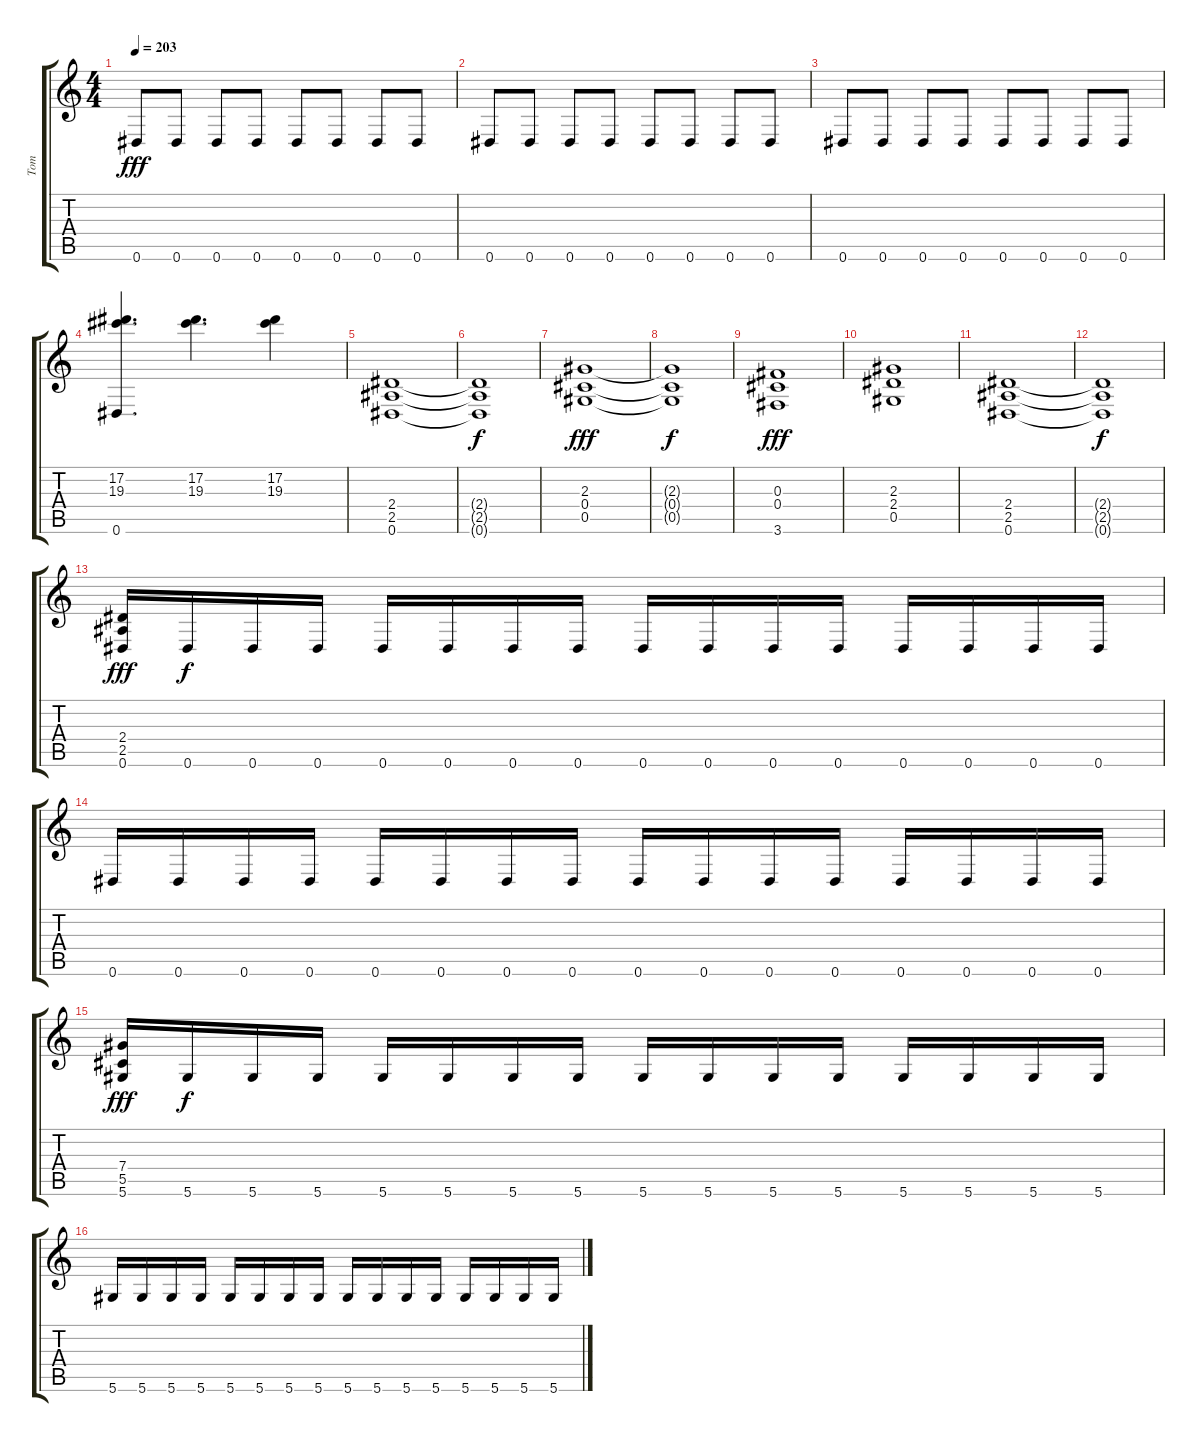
\track ("Tom" "Tom") {instrument distortionguitar}
\staff {score tabs}
\tuning (Eb4 Bb3 Gb3 Db3 Ab2 Eb2) {hide}
\ts (4 4)
\tempo 203
\clef g2
\ks c
0.6.8{dy fff} 0.6.8 0.6.8 0.6.8 0.6.8 0.6.8 0.6.8 0.6.8 |
0.6.8 0.6.8 0.6.8 0.6.8 0.6.8 0.6.8 0.6.8 0.6.8 |
0.6.8 0.6.8 0.6.8 0.6.8 0.6.8 0.6.8 0.6.8 0.6.8 |
(17.2 19.3 0.6).4{d} (17.2 19.3).4{d} (17.2 19.3).4 |
(2.4 2.5 0.6).1 |
(2.4{t} 2.5{t} 0.6{t}).1{dy f} |
(2.3 0.4 0.5).1{dy fff} |
(2.3{t} 0.4{t} 0.5{t}).1{dy f} |
(0.3 0.4 3.6).1{dy fff} |
(2.3 2.4 0.5).1 |
(2.4 2.5 0.6).1 |
(2.4{t} 2.5{t} 0.6{t}).1{dy f} |
(2.4 2.5 0.6).16{dy fff} 0.6.16{dy f} 0.6.16 0.6.16 0.6.16 0.6.16 0.6.16 0.6.16 0.6.16 0.6.16 0.6.16 0.6.16 0.6.16 0.6.16 0.6.16 0.6.16 |
0.6.16 0.6.16 0.6.16 0.6.16 0.6.16 0.6.16 0.6.16 0.6.16 0.6.16 0.6.16 0.6.16 0.6.16 0.6.16 0.6.16 0.6.16 0.6.16 |
(7.4 5.5 5.6).16{dy fff} 5.6.16{dy f} 5.6.16 5.6.16 5.6.16 5.6.16 5.6.16 5.6.16 5.6.16 5.6.16 5.6.16 5.6.16 5.6.16 5.6.16 5.6.16 5.6.16 |
5.6.16 5.6.16 5.6.16 5.6.16 5.6.16 5.6.16 5.6.16 5.6.16 5.6.16 5.6.16 5.6.16 5.6.16 5.6.16 5.6.16 5.6.16 5.6.16
